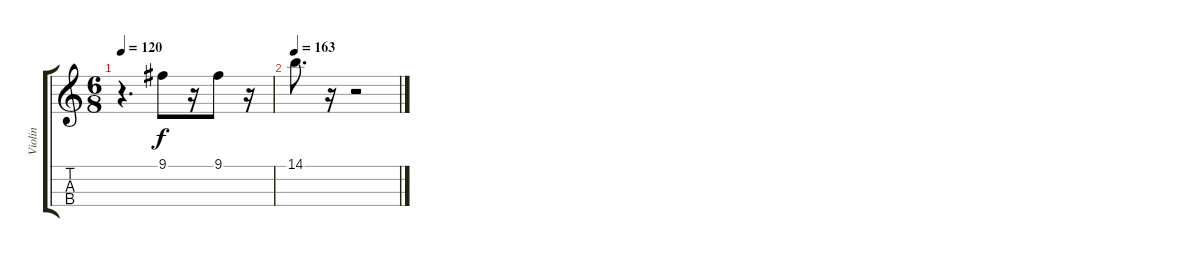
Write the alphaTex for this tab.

\track ("Violin" "Violin") {instrument violin}
\staff {score tabs}
\tuning (A4 D4 G3 C3) {hide}
\ts (6 8)
\tempo 120
\clef g2
\ks c
r.4{d dy f} 9.1.8 r.16 9.1.8 r.16 |
\tempo 163
14.1.8{d} r.16 r.2
